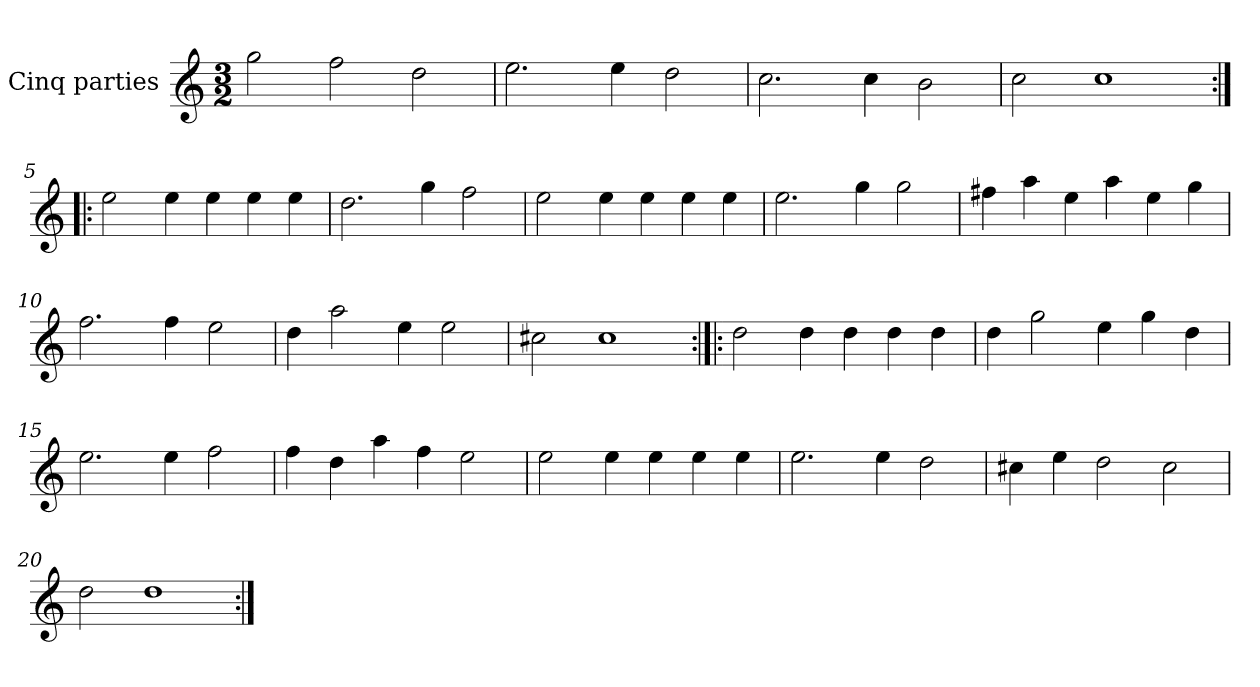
**kern
*part1
*staff1
*I"Cinq parties
*clefG2
*k[]
*M3/2
*MM180
=1
2gg\
2ff\
2dd\
=2
2.ee\
4ee\
2dd\
=3
2.cc\
4cc\
2b\
=4
2cc\
1cc
=5:|!|:
2ee\
4ee\
4ee\
4ee\
4ee\
=6
2.dd\
4gg\
2ff\
=7
2ee\
4ee\
4ee\
4ee\
4ee\
=8
2.ee\
4gg\
2gg\
=9
4ff#X\
4aa\
4ee\
4aa\
4ee\
4gg\
=10
2.ff\
4ff\
2ee\
=11
4dd\
2aa\
4ee\
2ee\
=12
2cc#X\
1cc#
=13:|!|:
2dd\
4dd\
4dd\
4dd\
4dd\
=14
4dd\
2gg\
4ee\
4gg\
4dd\
=15
2.ee\
4ee\
2ff\
=16
4ff\
4dd\
4aa\
4ff\
2ee\
=17
2ee\
4ee\
4ee\
4ee\
4ee\
=18
2.ee\
4ee\
2dd\
=19
4cc#X\
4ee\
2dd\
2cc#\
=20
2dd\
1dd
=:|!
*-
